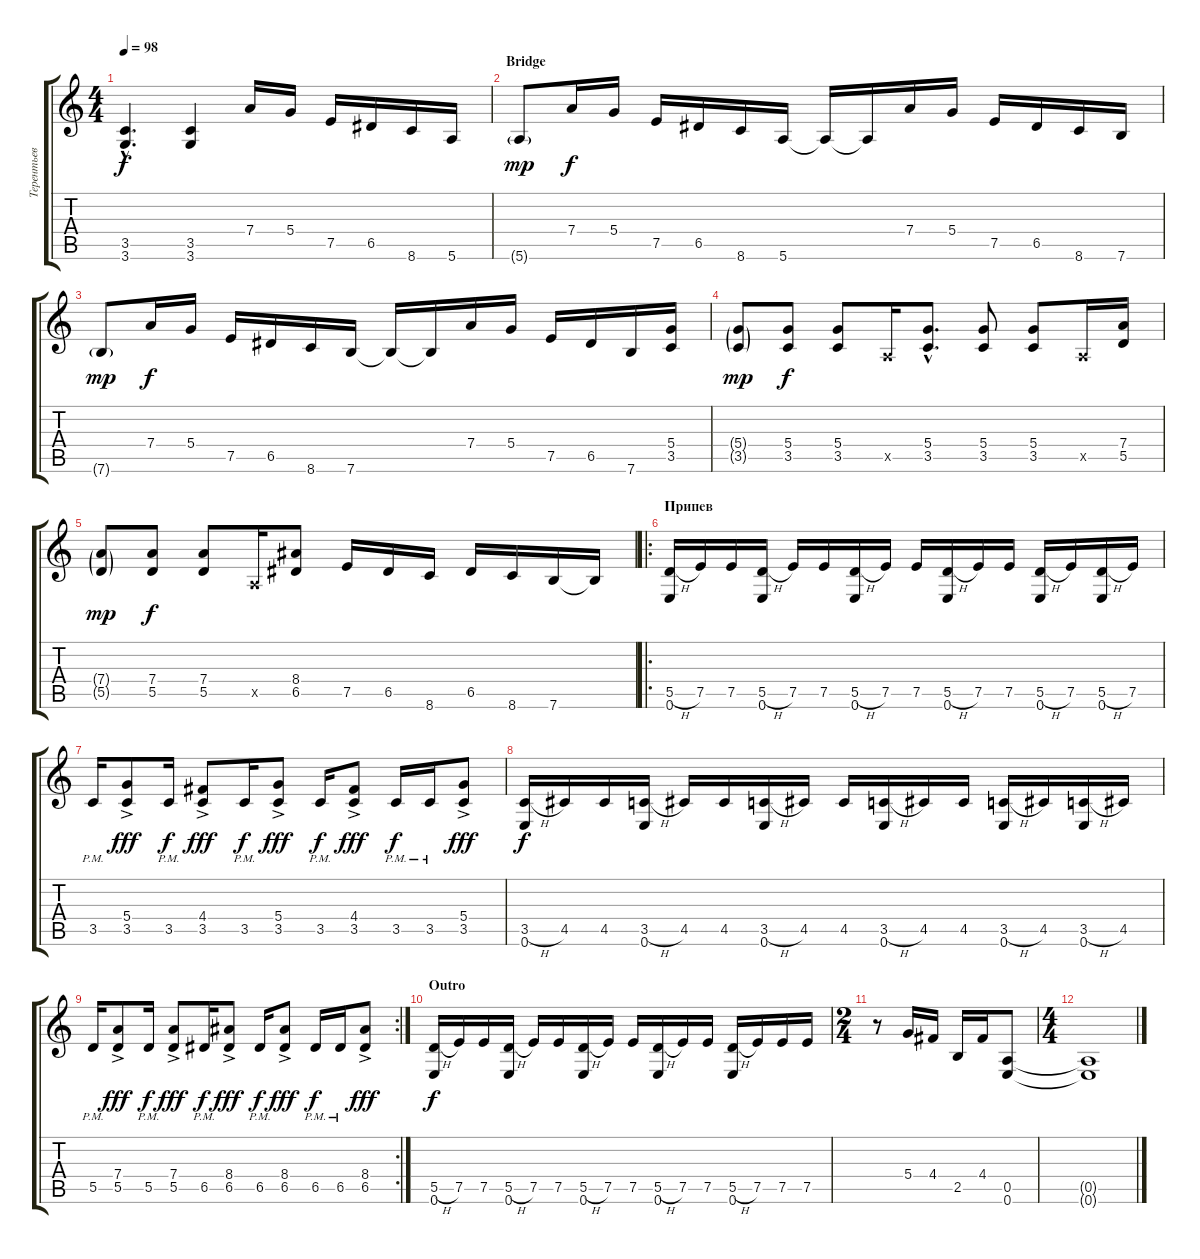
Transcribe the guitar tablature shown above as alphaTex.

\track ("Терентьев" "Терентьев") {instrument distortionguitar}
\staff {score tabs}
\tuning (E4 B3 G3 D3 A2 E2) {hide}
\ts (4 4)
\tempo 98
\clef g2
\ks c
(3.5{hac t} 3.6{hac t}).4{d dy f} (3.5 3.6).4 7.4.16 5.4.16 7.5.16 6.5.16 8.6.16 5.6.16 |
\section ("" "Bridge")
5.6{g}.8{dy mp} 7.4.16{dy f} 5.4.16 7.5.16 6.5.16 8.6.16 5.6.16 5.6{t}.16 5.6{t}.16 7.4.16 5.4.16 7.5.16 6.5.16 8.6.16 7.6.16 |
7.6{g}.8{dy mp} 7.4.16{dy f} 5.4.16 7.5.16 6.5.16 8.6.16 7.6.16 7.6{t}.16 7.6{t}.16 7.4.16 5.4.16 7.5.16 6.5.16 7.6.16 (5.4 3.5).16 |
(5.4{g} 3.5{g}).8{dy mp} (5.4 3.5).8{dy f} (5.4 3.5).8 0.5{x}.16 (5.4{hac} 3.5{hac}).8{d} (5.4 3.5).8 (5.4 3.5).8 0.5{x}.16 (7.4 5.5).16 |
(7.4{g} 5.5{g}).8{dy mp} (7.4 5.5).8{dy f} (7.4 5.5).8 0.5{x}.16 (8.4 6.5).8 7.5.16 6.5.16 8.6.16 6.5.16 8.6.16 7.6.16 7.6{t}.16 |
\ro
\section ("" "Припев")
(5.5{h} 0.6).16 7.5.16 7.5.16 (5.5{h} 0.6).16 7.5.16 7.5.16 (5.5{h} 0.6).16 7.5.16 7.5.16 (5.5{h} 0.6).16 7.5.16 7.5.16 (5.5{h} 0.6).16 7.5.16 (5.5{h} 0.6).16 7.5.16 |
3.5{pm}.16 (5.4 3.5{ac}).8{dy fff} 3.5{pm}.16{dy f} (4.4 3.5{ac}).8{dy fff} 3.5{pm}.16{dy f} (5.4 3.5{ac}).8{dy fff} 3.5{pm}.16{dy f} (4.4 3.5{ac}).8{dy fff} 3.5{pm}.16{dy f} 3.5{pm}.16 (5.4 3.5{ac}).8{dy fff} |
(3.5{h} 0.6).16{dy f} 4.5.16 4.5.16 (3.5{h} 0.6).16 4.5.16 4.5.16 (3.5{h} 0.6).16 4.5.16 4.5.16 (3.5{h} 0.6).16 4.5.16 4.5.16 (3.5{h} 0.6).16 4.5.16 (3.5{h} 0.6).16 4.5.16 |
\rc 2
5.5{pm}.16 (7.4 5.5{ac}).8{dy fff} 5.5{pm}.16{dy f} (7.4 5.5{ac}).8{dy fff} 6.5{pm}.16{dy f} (8.4 6.5{ac}).8{dy fff} 6.5{pm}.16{dy f} (8.4 6.5{ac}).8{dy fff} 6.5{pm}.16{dy f} 6.5{pm}.16 (8.4 6.5{ac}).8{dy fff} |
\section ("" "Outro")
(5.5{h} 0.6).16{dy f} 7.5.16 7.5.16 (5.5{h} 0.6).16 7.5.16 7.5.16 (5.5{h} 0.6).16 7.5.16 7.5.16 (5.5{h} 0.6).16 7.5.16 7.5.16 (5.5{h} 0.6).16 7.5.16 7.5.16 7.5.16 |
\ts (2 4)
r.8 5.4.16 4.4.16 2.5.16 4.4.16 (0.5 0.6).8 |
\ts (4 4)
(0.5{t} 0.6{t}).1
